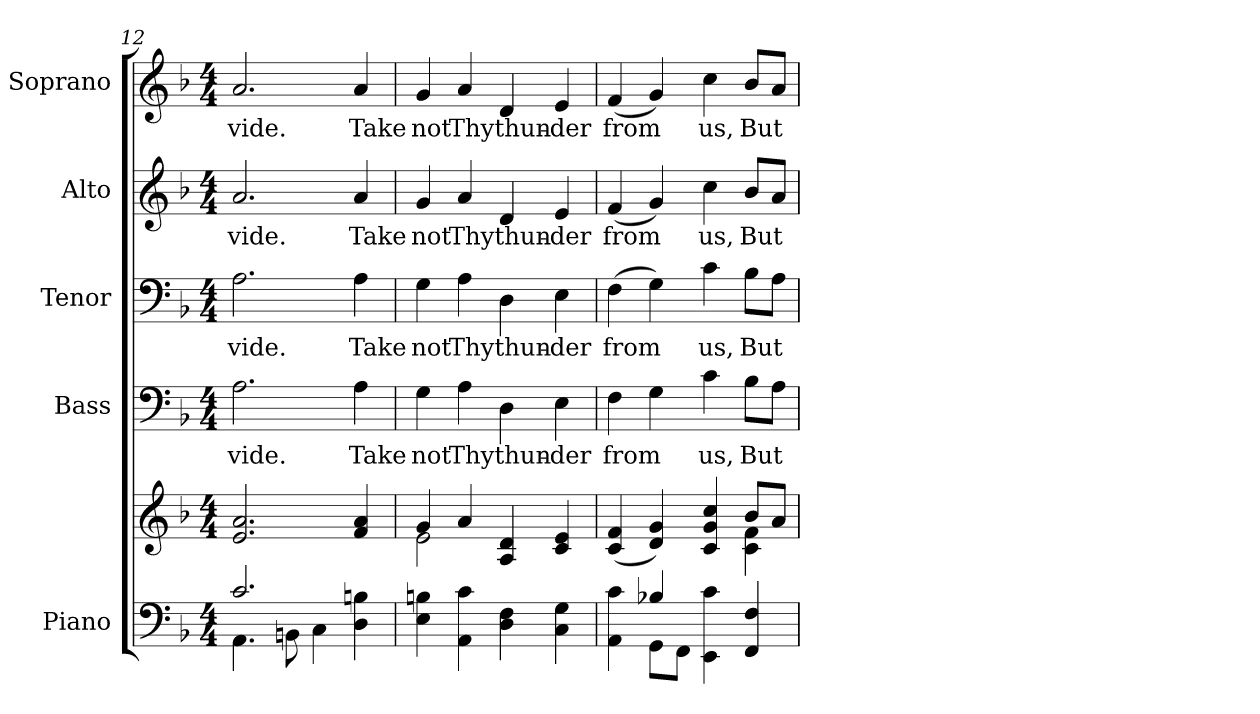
**kern	**kern	**kern	**text	**kern	**text	**kern	**text	**kern	**text
*part5	*part5	*part4	*part4	*part3	*part3	*part2	*part2	*part1	*part1
*staff6	*staff5	*staff4	*staff4	*staff3	*staff3	*staff2	*staff2	*staff1	*staff1
*I"Piano	*	*I"Bass	*	*I"Tenor	*	*I"Alto	*	*I"Soprano	*
*I'Pno.	*	*I'B.	*	*I'T.	*	*I'A.	*	*I'S.	*
*clefF4	*clefG2	*clefF4	*	*clefF4	*	*clefG2	*	*clefG2	*
*k[b-]	*k[b-]	*k[b-]	*	*k[b-]	*	*k[b-]	*	*k[b-]	*
*F:	*F:	*F:	*	*F:	*	*F:	*	*F:	*
*M4/4	*M4/4	*M4/4	*	*M4/4	*	*M4/4	*	*M4/4	*
=12	=12	=12	=12	=12	=12	=12	=12	=12	=12
*^	*	*	*	*	*	*	*	*	*
!	!	!	!	!LO:LY:b:color=#000000	!	!	!	!	!	!
!	!	!	!	!	!	!LO:LY:b:color=#000000	!	!	!	!
!	!	!	!	!	!	!	!	!LO:LY:b:color=#000000	!	!
!	!	!	!	!	!	!	!	!	!	!LO:LY:b:color=#000000
2.ci/	4.AAi\	2.ei/ 2.ai	2.Ai\	-vide.	2.Ai\	-vide.	2.ai/	-vide.	2.ai/	-vide.
.	8BBni\	.	.	.	.	.	.	.	.	.
.	4Ci\	.	.	.	.	.	.	.	.	.
!	!	!	!	!LO:LY:b:color=#000000	!	!	!	!	!	!
!	!	!	!	!	!	!LO:LY:b:color=#000000	!	!	!	!
!	!	!	!	!	!	!	!	!LO:LY:b:color=#000000	!	!
!	!	!	!	!	!	!	!	!	!	!LO:LY:b:color=#000000
4Di\ 4Bni	4ryy	4fi/ 4ai	4Ai\	Take	4Ai\	Take	4ai/	Take	4ai/	Take
*v	*v	*	*	*	*	*	*	*	*	*
!!LO:PB:g=z
=13	=13	=13	=13	=13	=13	=13	=13	=13	=13
*	*^	*	*	*	*	*	*	*	*
*^	*	*	*	*	*	*	*	*	*	*
!	!	!	!	!	!LO:LY:b:color=#000000	!	!	!	!	!	!
*v	*v	*	*	*	*	*	*	*	*	*	*
*^	*	*	*	*	*	*	*	*	*	*
!	!	!	!	!	!	!	!LO:LY:b:color=#000000	!	!	!	!
*v	*v	*	*	*	*	*	*	*	*	*	*
*^	*	*	*	*	*	*	*	*	*	*
!	!	!	!	!	!	!	!	!	!LO:LY:b:color=#000000	!	!
*v	*v	*	*	*	*	*	*	*	*	*	*
*^	*	*	*	*	*	*	*	*	*	*
!	!	!	!	!	!	!	!	!	!	!	!LO:LY:b:color=#000000
*v	*v	*	*	*	*	*	*	*	*	*	*
4Ei\ 4Bni	4gi/	2ei\	4Gi\	not	4Gi\	not	4gi/	not	4gi/	not
!	!	!	!	!LO:LY:b:color=#000000	!	!	!	!	!	!
!	!	!	!	!	!	!LO:LY:b:color=#000000	!	!	!	!
!	!	!	!	!	!	!	!	!LO:LY:b:color=#000000	!	!
!	!	!	!	!	!	!	!	!	!	!LO:LY:b:color=#000000
4AAi\ 4ci	4ai/	.	4Ai\	Thy	4Ai\	Thy	4ai/	Thy	4ai/	Thy
!	!	!	!	!LO:LY:b:color=#000000	!	!	!	!	!	!
!	!	!	!	!	!	!LO:LY:b:color=#000000	!	!	!	!
!	!	!	!	!	!	!	!	!LO:LY:b:color=#000000	!	!
!	!	!	!	!	!	!	!	!	!	!LO:LY:b:color=#000000
4Di\ 4Fi	4Ai/ 4di	2ryy	4Di\	thun-	4Di\	thun-	4di/	thun-	4di/	thun-
!	!	!	!	!LO:LY:b:color=#000000	!	!	!	!	!	!
!	!	!	!	!	!	!LO:LY:b:color=#000000	!	!	!	!
!	!	!	!	!	!	!	!	!LO:LY:b:color=#000000	!	!
!	!	!	!	!	!	!	!	!	!	!LO:LY:b:color=#000000
4Ci\ 4Gi	4ci/ 4ei	.	4Ei\	-der	4Ei\	-der	4ei/	-der	4ei/	-der
=14	=14	=14	=14	=14	=14	=14	=14	=14	=14	=14
*^	*	*	*	*	*	*	*	*	*	*
!	!	!	!	!	!LO:LY:b:color=#000000	!	!	!	!	!	!
!	!	!	!	!	!	!	!LO:LY:b:color=#000000	!	!	!	!
!	!	!	!	!	!	!	!	!	!LO:LY:b:color=#000000	!	!
!	!	!	!	!	!	!	!	!	!	!	!LO:LY:b:color=#000000
4AAi\ 4ci	4ryy	(4ci/ 4fi	2ryy	4Fi\	from	(4Fi\	from	(4fi/	from	(4fi/	from
4B-Xi/	8GGi\L	4di/ 4gi)	.	4Gi\	.	4Gi\)	.	4gi/)	.	4gi/)	.
.	8FFi\J	.	.	.	.	.	.	.	.	.	.
!	!	!	!	!	!LO:LY:b:color=#000000	!	!	!	!	!	!
!	!	!	!	!	!	!	!LO:LY:b:color=#000000	!	!	!	!
!	!	!	!	!	!	!	!	!	!LO:LY:b:color=#000000	!	!
!	!	!	!	!	!	!	!	!	!	!	!LO:LY:b:color=#000000
4EEi\ 4ci	2ryy	4ci/ 4gi 4cci	4ryy	4ci\	us,	4ci\	us,	4cci\	us,	4cci\	us,
!	!	!	!	!	!LO:LY:b:color=#000000	!	!	!	!	!	!
!	!	!	!	!	!	!	!LO:LY:b:color=#000000	!	!	!	!
!	!	!	!	!	!	!	!	!	!LO:LY:b:color=#000000	!	!
!	!	!	!	!	!	!	!	!	!	!	!LO:LY:b:color=#000000
4FFi/ 4Fi	.	8b-i/L	4ci\ 4fi	8B-i\L	But	8B-i\L	But	8b-i/L	But	8b-i/L	But
.	.	8ai/J	.	8Ai\J	.	8Ai\J	.	8ai/J	.	8ai/J	.
*v	*v	*	*	*	*	*	*	*	*	*	*
*	*v	*v	*	*	*	*	*	*	*	*
=	=	=	=	=	=	=	=	=	=
*-	*-	*-	*-	*-	*-	*-	*-	*-	*-
